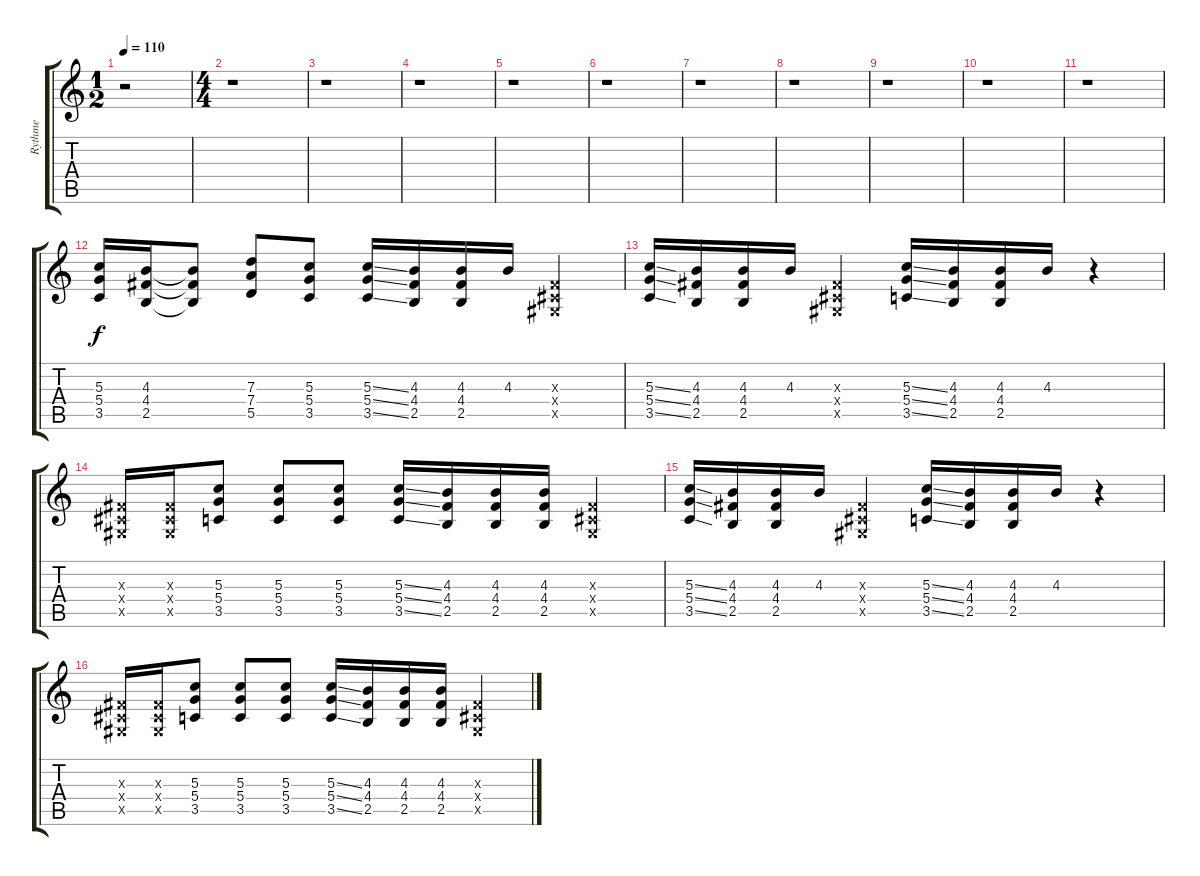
\track ("Rythme" "Rythme") {instrument distortionguitar}
\staff {score tabs}
\tuning (E4 B3 G3 D3 A2 E2) {hide}
\ts (1 2)
\tempo 110
\clef g2
\ks c
r.2{dy f instrument distortionguitar} |
\ts (4 4)
r.1 |
r.1 |
r.1 |
r.1 |
r.1 |
r.1 |
r.1 |
r.1 |
r.1 |
r.1 |
(5.3 5.4 3.5).16 (4.3 4.4 2.5).16 (4.3{t} 4.4{t} 2.5{t}).8 (7.3 7.4 5.5).8 (5.3 5.4 3.5).8 (5.3{ss} 5.4{ss} 3.5{ss}).16 (4.3 4.4 2.5).16 (4.3 4.4 2.5).16 4.3.16 (-1.3{x} -1.4{x} -1.5{x}).4 |
(5.3{ss} 5.4{ss} 3.5{ss}).16 (4.3 4.4 2.5).16 (4.3 4.4 2.5).16 4.3.16 (-1.3{x} -1.4{x} -1.5{x}).4 (5.3{ss} 5.4{ss} 3.5{ss}).16 (4.3 4.4 2.5).16 (4.3 4.4 2.5).16 4.3.16 r.4 |
(-1.3{x} -1.4{x} -1.5{x}).16 (-1.3{x} -1.4{x} -1.5{x}).16 (5.3 5.4 3.5).8 (5.3 5.4 3.5).8 (5.3 5.4 3.5).8 (5.3{ss} 5.4{ss} 3.5{ss}).16 (4.3 4.4 2.5).16 (4.3 4.4 2.5).16 (4.3 4.4 2.5).16 (-1.3{x} -1.4{x} -1.5{x}).4 |
(5.3{ss} 5.4{ss} 3.5{ss}).16 (4.3 4.4 2.5).16 (4.3 4.4 2.5).16 4.3.16 (-1.3{x} -1.4{x} -1.5{x}).4 (5.3{ss} 5.4{ss} 3.5{ss}).16 (4.3 4.4 2.5).16 (4.3 4.4 2.5).16 4.3.16 r.4 |
(-1.3{x} -1.4{x} -1.5{x}).16 (-1.3{x} -1.4{x} -1.5{x}).16 (5.3 5.4 3.5).8 (5.3 5.4 3.5).8 (5.3 5.4 3.5).8 (5.3{ss} 5.4{ss} 3.5{ss}).16 (4.3 4.4 2.5).16 (4.3 4.4 2.5).16 (4.3 4.4 2.5).16 (-1.3{x} -1.4{x} -1.5{x}).4
